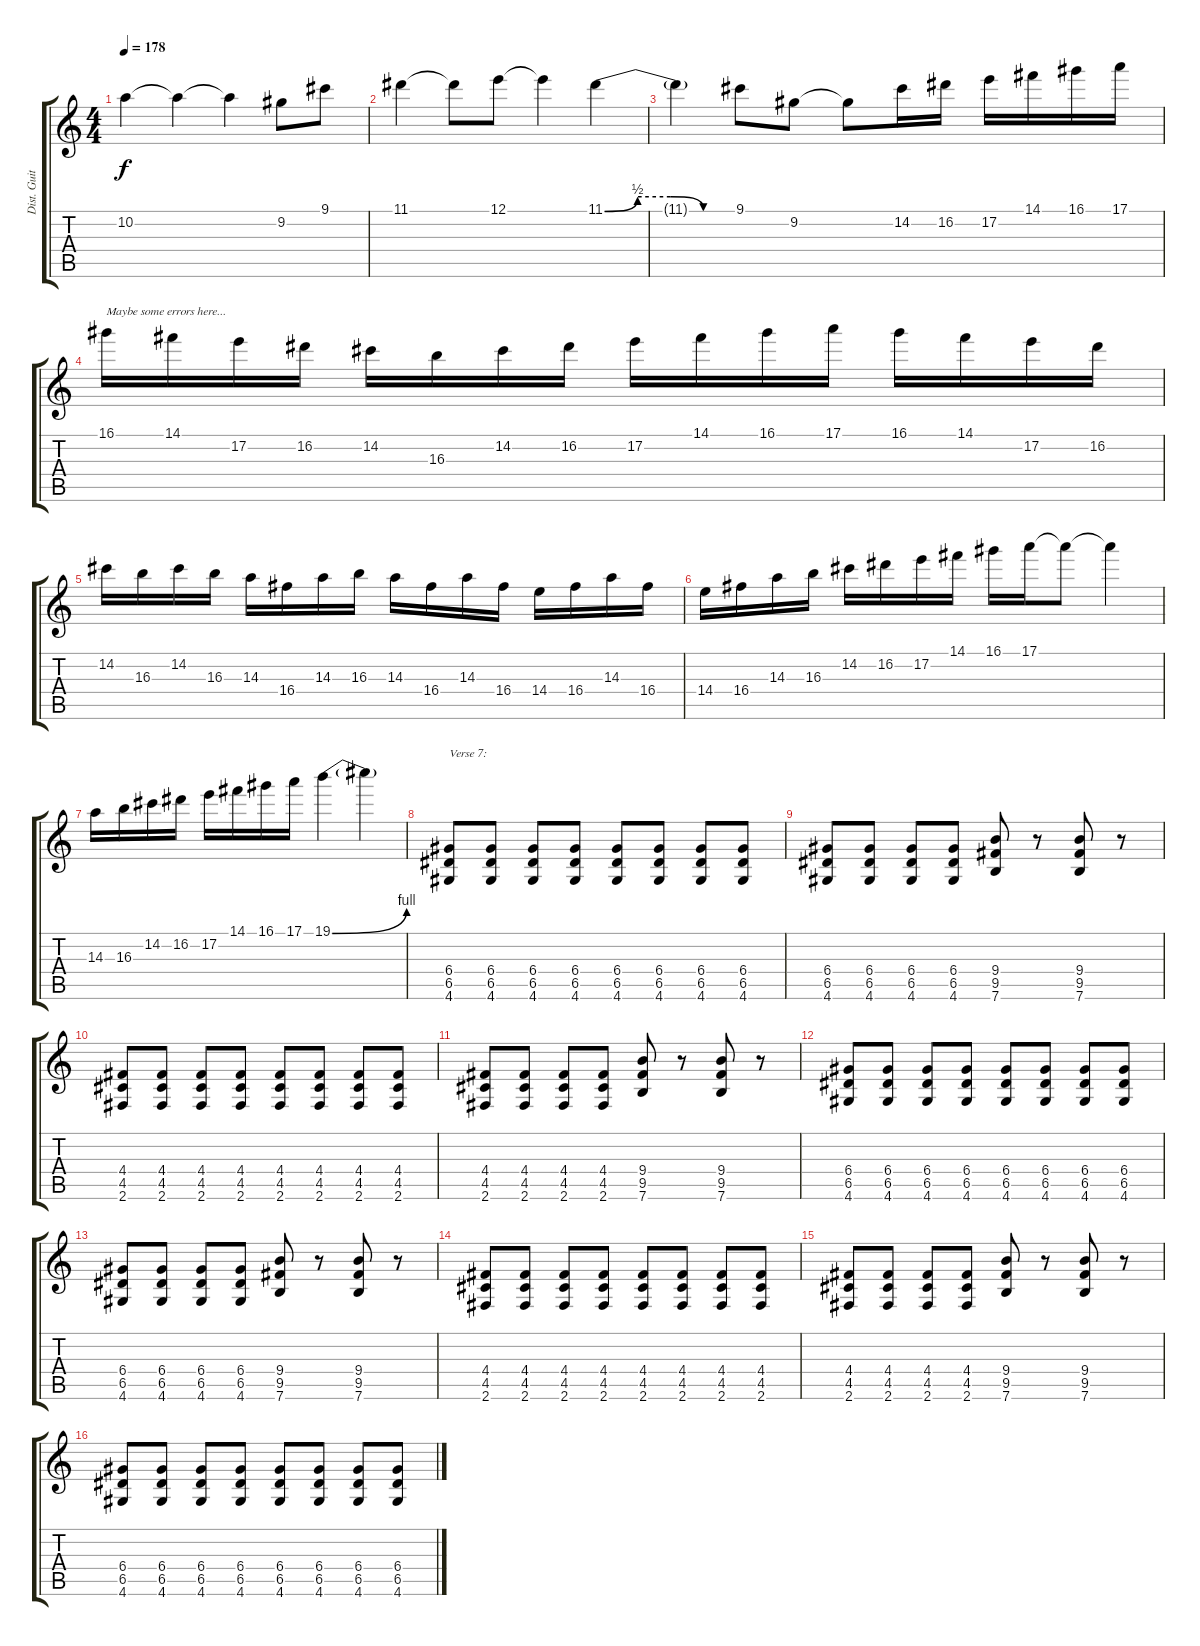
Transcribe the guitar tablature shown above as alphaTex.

\track ("Dist. Guitar 1" "Dist. Guit") {instrument distortionguitar}
\staff {score tabs}
\tuning (E4 B3 G3 D3 A2 E2) {hide}
\ts (4 4)
\tempo 178
\clef g2
\ks c
10.2{t}.4{dy f} 10.2{t}.4 10.2{t}.4 9.2.8 9.1.8 |
11.1.4 11.1{t}.8 12.1.8 12.1{t}.4 11.1{be (custom 0 0 15 2 30 2 45 0 60 0)}.4 |
11.1{t}.4 9.1.8 9.2.8 9.2{t}.8 14.2.16 16.2.16 17.2.16 14.1.16 16.1.16 17.1.16 |
16.1.16{txt "Maybe some errors here..."} 14.1.16 17.2.16 16.2.16 14.2.16 16.3.16 14.2.16 16.2.16 17.2.16 14.1.16 16.1.16 17.1.16 16.1.16 14.1.16 17.2.16 16.2.16 |
14.2.16 16.3.16 14.2.16 16.3.16 14.3.16 16.4.16 14.3.16 16.3.16 14.3.16 16.4.16 14.3.16 16.4.16 14.4.16 16.4.16 14.3.16 16.4.16 |
14.4.16 16.4.16 14.3.16 16.3.16 14.2.16 16.2.16 17.2.16 14.1.16 16.1.16 17.1.16 17.1{t}.8 17.1{t}.4 |
14.3.16 16.3.16 14.2.16 16.2.16 17.2.16 14.1.16 16.1.16 17.1.16 19.1{be (bend 0 0 60 4)}.4 19.1{t}.4 |
(6.4 6.5 4.6).8{txt "Verse 7:" volume 10 instrument distortionguitar} (6.4 6.5 4.6).8 (6.4 6.5 4.6).8 (6.4 6.5 4.6).8 (6.4 6.5 4.6).8 (6.4 6.5 4.6).8 (6.4 6.5 4.6).8 (6.4 6.5 4.6).8 |
(6.4 6.5 4.6).8 (6.4 6.5 4.6).8 (6.4 6.5 4.6).8 (6.4 6.5 4.6).8 (9.4 9.5 7.6).8 r.8 (9.4 9.5 7.6).8 r.8 |
(4.4 4.5 2.6).8 (4.4 4.5 2.6).8 (4.4 4.5 2.6).8 (4.4 4.5 2.6).8 (4.4 4.5 2.6).8 (4.4 4.5 2.6).8 (4.4 4.5 2.6).8 (4.4 4.5 2.6).8 |
(4.4 4.5 2.6).8 (4.4 4.5 2.6).8 (4.4 4.5 2.6).8 (4.4 4.5 2.6).8 (9.4 9.5 7.6).8 r.8 (9.4 9.5 7.6).8 r.8 |
(6.4 6.5 4.6).8 (6.4 6.5 4.6).8 (6.4 6.5 4.6).8 (6.4 6.5 4.6).8 (6.4 6.5 4.6).8 (6.4 6.5 4.6).8 (6.4 6.5 4.6).8 (6.4 6.5 4.6).8 |
(6.4 6.5 4.6).8 (6.4 6.5 4.6).8 (6.4 6.5 4.6).8 (6.4 6.5 4.6).8 (9.4 9.5 7.6).8 r.8 (9.4 9.5 7.6).8 r.8 |
(4.4 4.5 2.6).8 (4.4 4.5 2.6).8 (4.4 4.5 2.6).8 (4.4 4.5 2.6).8 (4.4 4.5 2.6).8 (4.4 4.5 2.6).8 (4.4 4.5 2.6).8 (4.4 4.5 2.6).8 |
(4.4 4.5 2.6).8 (4.4 4.5 2.6).8 (4.4 4.5 2.6).8 (4.4 4.5 2.6).8 (9.4 9.5 7.6).8 r.8 (9.4 9.5 7.6).8 r.8 |
(6.4 6.5 4.6).8 (6.4 6.5 4.6).8 (6.4 6.5 4.6).8 (6.4 6.5 4.6).8 (6.4 6.5 4.6).8 (6.4 6.5 4.6).8 (6.4 6.5 4.6).8 (6.4 6.5 4.6).8
